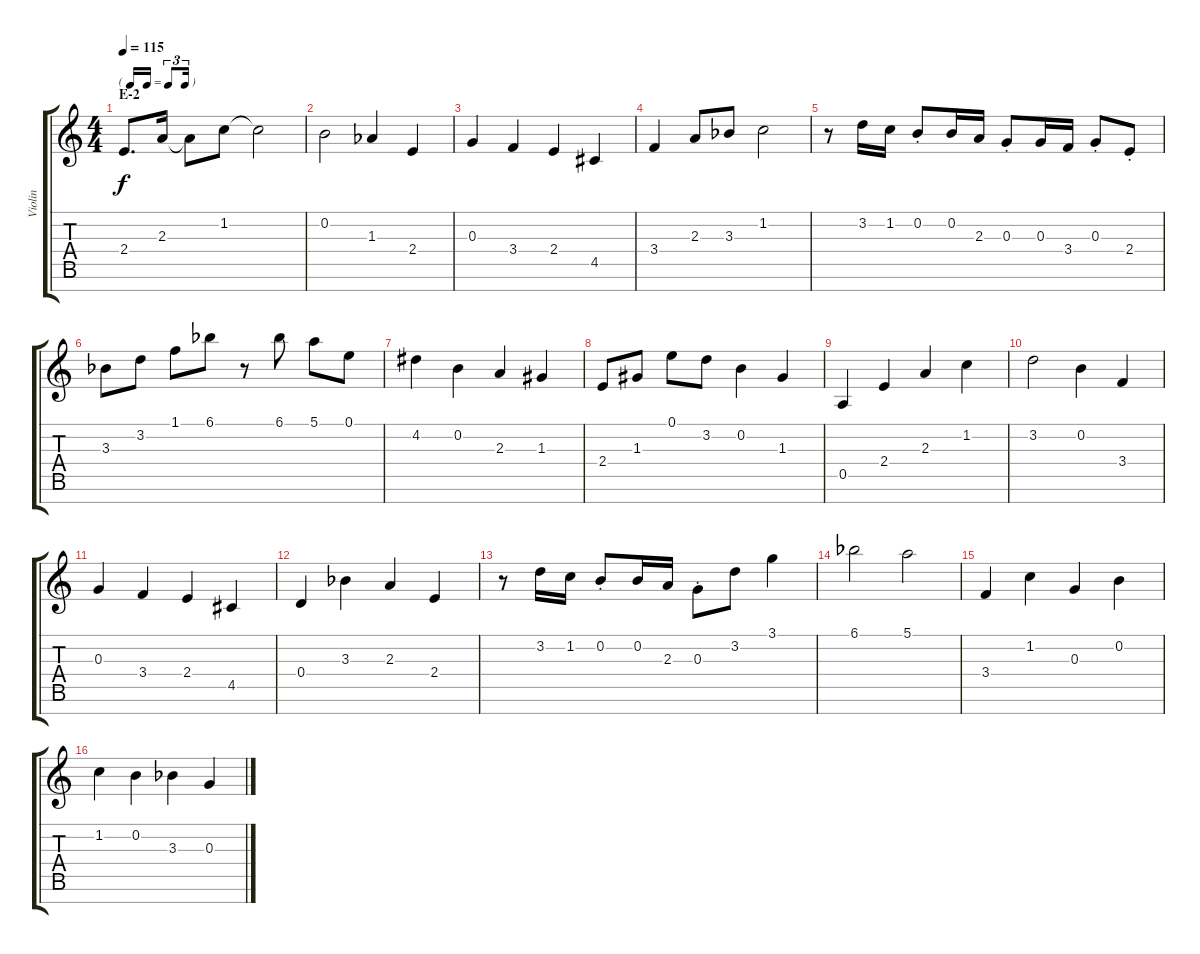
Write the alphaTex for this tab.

\track ("Violin" "Violin") {instrument violin}
\staff {score tabs}
\tuning (E5 B4 G4 D4 A3 E3 B2) {hide}
\ts (4 4)
\tf triplet16th
\section ("" "E-2")
\tempo 115
\clef g2
\ks c
2.4.8{d dy f} 2.3.16 2.3{t}.8 1.2.8 1.2{t}.2 |
0.2.2 1.3{acc b}.4 2.4.4 |
0.3.4 3.4.4 2.4.4 4.5.4 |
3.4.4 2.3.8 3.3{acc b}.8 1.2.2 |
r.8 3.2.16 1.2.16 0.2{st}.8 0.2.16 2.3.16 0.3{st}.8 0.3.16 3.4.16 0.3{st}.8 2.4{st}.8 |
3.3{acc b}.8 3.2.8 1.1.8 6.1{acc b}.8 r.8 6.1{acc b}.8 5.1.8 0.1.8 |
4.2.4 0.2.4 2.3.4 1.3.4 |
2.4.8 1.3.8 0.1.8 3.2.8 0.2.4 1.3.4 |
0.5.4 2.4.4 2.3.4 1.2.4 |
3.2.2 0.2.4 3.4.4 |
0.3.4 3.4.4 2.4.4 4.5.4 |
0.4.4 3.3{acc b}.4 2.3.4 2.4.4 |
r.8 3.2.16 1.2.16 0.2{st}.8 0.2.16 2.3.16 0.3{st}.8 3.2.8 3.1.4 |
6.1{acc b}.2 5.1.2 |
3.4.4 1.2.4 0.3.4 0.2.4 |
1.2.4 0.2.4 3.3{acc b}.4 0.3.4
